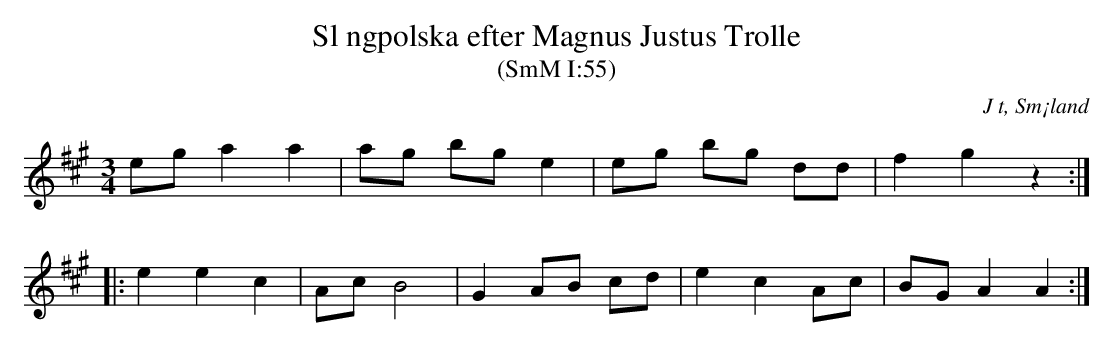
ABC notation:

X:1
T:Sl ngpolska efter Magnus Justus Trolle
T:(SmM I:55)
O:J t, Sm¡land
M:3/4
L:1/8
K:A
eg a2 a2|ag bg e2|eg bg dd|f2 g2 z2:|
|:e2 e2 c2|Ac B4|G2 AB cd|e2 c2 Ac|BG A2 A2:|
